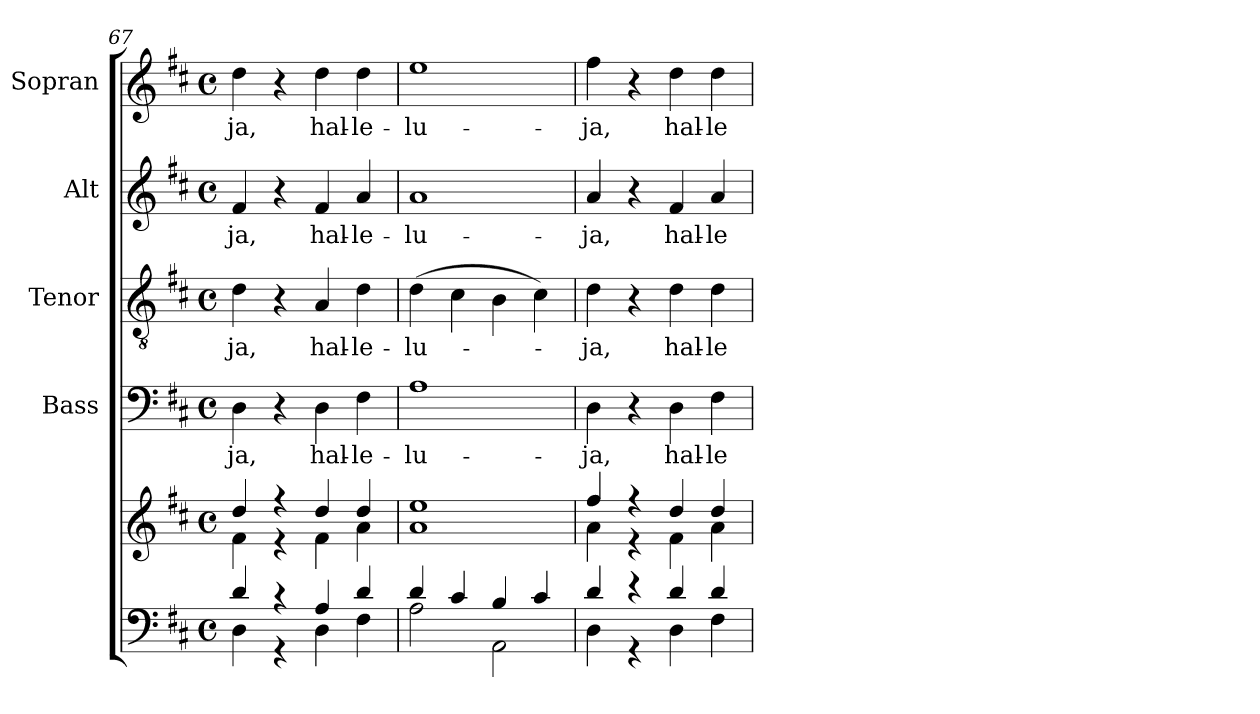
**kern	**kern	**kern	**text	**kern	**text	**kern	**text	**kern	**text
*part5	*part5	*part4	*part4	*part3	*part3	*part2	*part2	*part1	*part1
*staff6	*staff5	*staff4	*staff4	*staff3	*staff3	*staff2	*staff2	*staff1	*staff1
*	*	*I"Bass	*	*I"Tenor	*	*I"Alt	*	*I"Sopran	*
*	*	*I'B.	*	*I'T.	*	*I'A.	*	*I'S.	*
!!LO:LB:g=z
*clefF4	*clefG2	*clefF4	*	*clefGv2	*	*clefG2	*	*clefG2	*
*k[f#c#]	*k[f#c#]	*k[f#c#]	*	*k[f#c#]	*	*k[f#c#]	*	*k[f#c#]	*
*D:	*D:	*D:	*	*D:	*	*D:	*	*D:	*
*M4/4	*M4/4	*M4/4	*	*M4/4	*	*M4/4	*	*M4/4	*
*met(c)	*met(c)	*met(c)	*	*met(c)	*	*met(c)	*	*met(c)	*
=67	=67	=67	=67	=67	=67	=67	=67	=67	=67
*^	*^	*	*	*	*	*	*	*	*
!	!	!	!	!	!LO:LY:b	!	!LO:LY:b	!	!LO:LY:b	!	!LO:LY:b
4d/	4D\	4dd/	4f#\	4D\	-ja,	4d\	-ja,	4f#/	-ja,	4dd\	-ja,
4r	4r	4r	4r	4r	.	4r	.	4r	.	4r	.
!	!	!	!	!	!LO:LY:b	!	!LO:LY:b	!	!LO:LY:b	!	!LO:LY:b
4A/	4D\	4dd/	4f#\	4D\	hal-	4A/	hal-	4f#/	hal-	4dd\	hal-
!	!	!	!	!	!LO:LY:b	!	!LO:LY:b	!	!LO:LY:b	!	!LO:LY:b
4d/	4F#\	4dd/	4a\	4F#\	-le-	4d\	-le-	4a/	-le-	4dd\	-le-
=68	=68	=68	=68	=68	=68	=68	=68	=68	=68	=68	=68
!	!	!	!	!	!LO:LY:b	!	!LO:LY:b	!	!LO:LY:b	!	!LO:LY:b
4d/	2A\	1ee	1a	1A	-lu-	(>4d\	-lu-	1a	-lu-	1ee	-lu-
4c#/	.	.	.	.	.	4c#\	.	.	.	.	.
4B/	2AA\	.	.	.	.	4B\	.	.	.	.	.
4c#/	.	.	.	.	.	4c#\)	.	.	.	.	.
=69	=69	=69	=69	=69	=69	=69	=69	=69	=69	=69	=69
!	!	!	!	!	!LO:LY:b	!	!LO:LY:b	!	!LO:LY:b	!	!LO:LY:b
4d/	4D\	4ff#/	4a\	4D\	-ja,	4d\	-ja,	4a/	-ja,	4ff#\	-ja,
4r	4r	4r	4r	4r	.	4r	.	4r	.	4r	.
!	!	!	!	!	!LO:LY:b	!	!LO:LY:b	!	!LO:LY:b	!	!LO:LY:b
4d/	4D\	4dd/	4f#\	4D\	hal-	4d\	hal-	4f#/	hal-	4dd\	hal-
!	!	!	!	!	!LO:LY:b	!	!LO:LY:b	!	!LO:LY:b	!	!LO:LY:b
4d/	4F#\	4dd/	4a\	4F#\	-le-	4d\	-le-	4a/	-le-	4dd\	-le-
*v	*v	*	*	*	*	*	*	*	*	*	*
*	*v	*v	*	*	*	*	*	*	*	*
=	=	=	=	=	=	=	=	=	=
*-	*-	*-	*-	*-	*-	*-	*-	*-	*-
